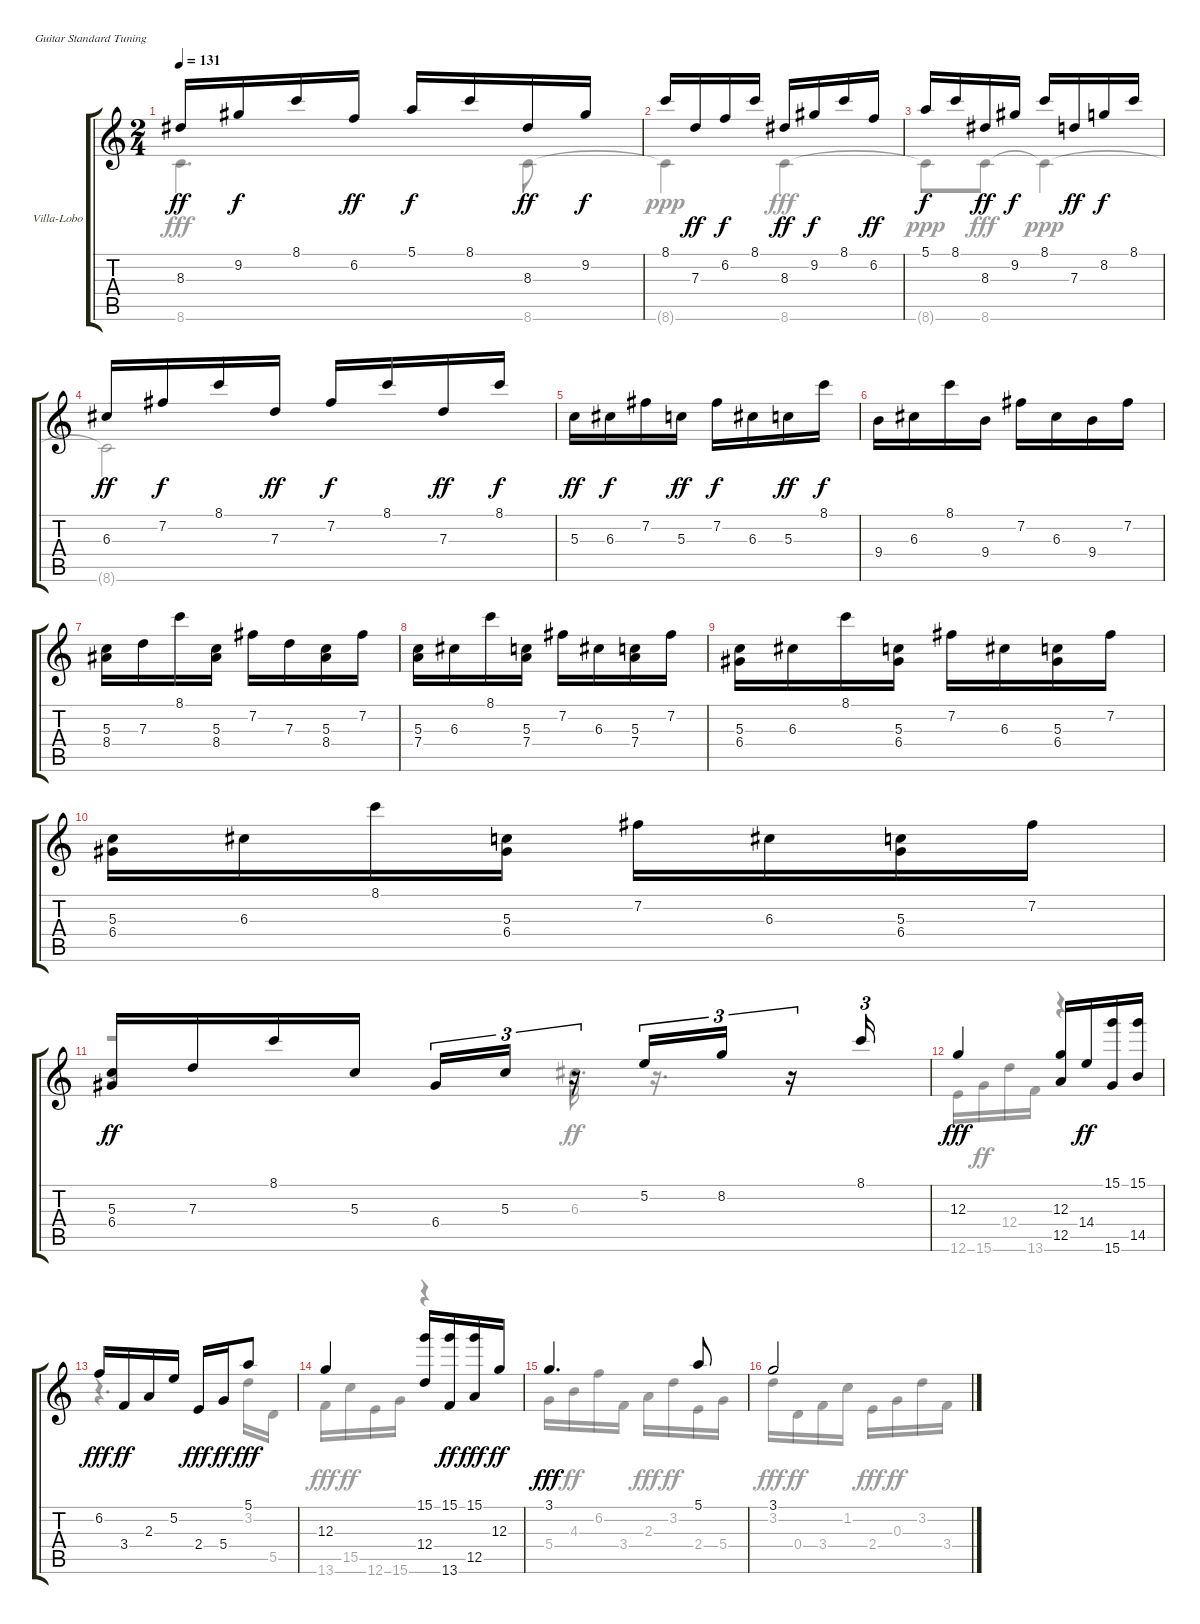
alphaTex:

\bracketExtendMode groupsimilarinstruments
\firstSystemTrackNameOrientation horizontal
\otherSystemsTrackNameOrientation horizontal
\track ("Villa-Lobos" "Villa-Lobo") {instrument acousticguitarnylon}
\staff {score tabs}
\tuning (E4 B3 G3 D3 A2 E2)
\voice
\ts (2 4)
\tempo 131
\clef g2
\ks c
8.3.16{dy ff} 9.2.16{dy f} 8.1.16 6.2.16{dy ff} 5.1.16{dy f} 8.1.16 8.3.16{dy ff} 9.2.16{dy f} |
8.1.16 7.3.16{dy ff} 6.2.16{dy f} 8.1.16 8.3.16{dy ff} 9.2.16{dy f} 8.1.16 6.2.16{dy ff} |
5.1.16{dy f} 8.1.16 8.3.16{dy ff} 9.2.16{dy f} 8.1.16 7.3.16{dy ff} 8.2.16{dy f} 8.1.16 |
6.3.16{dy ff} 7.2.16{dy f} 8.1.16 7.3.16{dy ff} 7.2.16{dy f} 8.1.16 7.3.16{dy ff} 8.1.16{dy f} |
5.3.16{dy ff} 6.3.16{dy f} 7.2.16 5.3.16{dy ff} 7.2.16{dy f} 6.3.16 5.3.16{dy ff} 8.1.16{dy f} |
9.4.16 6.3.16 8.1.16 9.4.16 7.2.16 6.3.16 9.4.16 7.2.16 |
(5.3 8.4).16 7.3.16 8.1.16 (5.3 8.4).16 7.2.16 7.3.16 (5.3 8.4).16 7.2.16 |
(5.3 7.4).16 6.3.16 8.1.16 (5.3 7.4).16 7.2.16 6.3.16 (5.3 7.4).16 7.2.16 |
(5.3 6.4).16 6.3.16 8.1.16 (5.3 6.4).16 7.2.16 6.3.16 (5.3 6.4).16 7.2.16 |
(5.3 6.4).16 6.3.16 8.1.16 (5.3 6.4).16 7.2.16 6.3.16 (5.3 6.4).16 7.2.16 |
(5.3 6.4).16{dy ff} 7.3.16 8.1.16 5.3.16 6.4.16{tu (3 2)} 5.3.16{tu (3 2)} r.16{tu (3 2)} 5.2.16{tu (3 2)} 8.2.16{tu (3 2)} r.16{tu (3 2)} 8.1.16{tu (3 2)} |
12.3.4{dy fff} (12.3 12.5).16 14.4.16{dy ff} (15.1 15.6).16 (15.1 14.5).16 |
6.2.16{dy fff} 3.4.16{dy ff} 2.3.16 5.2.16 2.4.16{dy fff} 5.4.16{dy ff} 5.1.8{dy fff} |
12.3.4 (15.1 12.4).16 (15.1 13.6).16{dy ff} (15.1 12.5).16{dy fff} 12.3.16{dy ff} |
3.1.4{d dy fff} 5.1.8 |
3.1.2
\voice
\clef g2
\ottava regular
\simile none
\ks c
8.6.4{d dy fff} 8.6.8 |
8.6{t}.4{dy ppp} 8.6.4{dy fff} |
8.6{t}.8{dy ppp} 8.6.8{dy fff} 8.6{t}.4{dy ppp} |
8.6{t}.2 |
|
|
|
|
|
|
r.2{tu (3 2)} 6.3.32{d dy ff} r.16{d} |
12.6.16{dy fff} 15.6.16{dy ff} 12.4.16 13.6.16 r.4 |
r.4{d} 3.2.16 5.5.16 |
13.6.16{dy fff} 15.5.16{dy ff} 12.6.16 15.6.16 r.4 |
5.4.16{dy fff} 4.3.16{dy ff} 6.2.16 3.4.16 2.3.16{dy fff} 3.2.16{dy ff} 2.4.16 5.4.16 |
3.2.16{dy fff} 0.4.16{dy ff} 3.4.16 1.2.16 2.4.16{dy fff} 0.3.16{dy ff} 3.2.16 3.4.16
